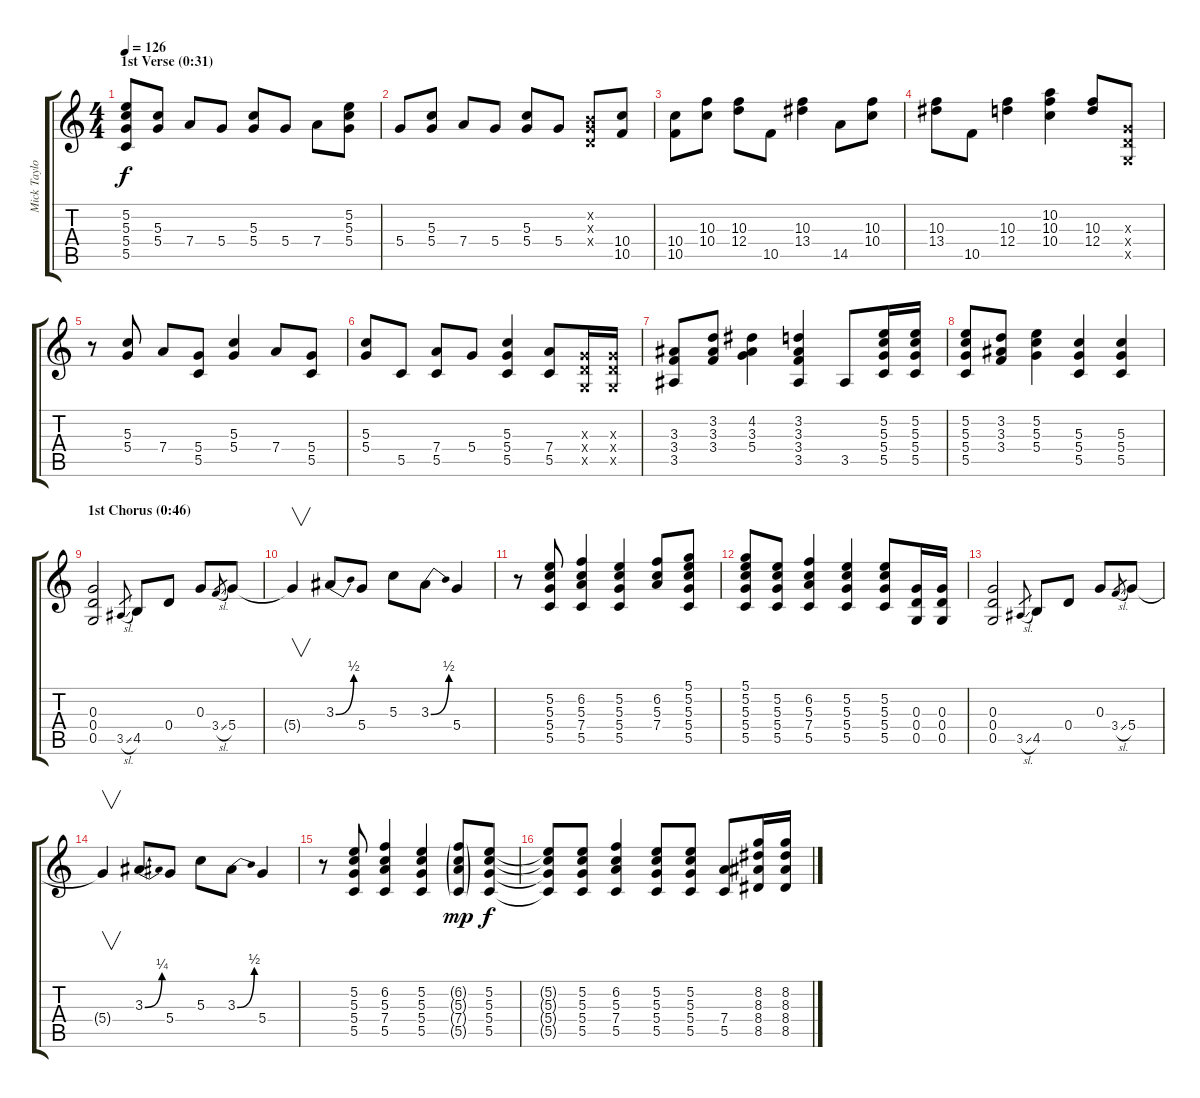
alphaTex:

\track ("Mick Taylor" "Mick Taylo") {instrument electricguitarclean}
\staff {score tabs}
\tuning (D4 B3 G3 D3 G2 D2) {hide}
\ts (4 4)
\section ("" "1st Verse (0:31)")
\tempo 126
\clef g2
\ks c
(5.2{t} 5.3{t} 5.4{t} 5.5{t}).8{dy f} (5.3 5.4).8 7.4.8 5.4.8 (5.3 5.4).8 5.4.8 7.4.8 (5.2 5.3 5.4).8 |
5.4.8 (5.3 5.4).8 7.4.8 5.4.8 (5.3 5.4).8 5.4.8 (0.2{x} 0.3{x} 0.4{x}).8 (10.4 10.5).8 |
(10.4 10.5).8 (10.3 10.4).8 (10.3 12.4).8 10.5.8 (10.3 13.4).4 14.5.8 (10.3 10.4).8 |
(10.3 13.4).8 10.5.8 (10.3 12.4).4 (10.2 10.3 10.4).4 (10.3 12.4).8 (0.3{x} 0.4{x} 0.5{x}).8 |
r.8 (5.3 5.4).8 7.4.8 (5.4 5.5).8 (5.3 5.4).4 7.4.8 (5.4 5.5).8 |
(5.3 5.4).8 5.5.8 (7.4 5.5).8 5.4.8 (5.3 5.4 5.5).4 (7.4 5.5).8 (0.3{x} 0.4{x} 0.5{x}).16 (0.3{x} 0.4{x} 0.5{x}).16 |
(3.3 3.4 3.5).8 (3.2 3.3 3.4).8 (4.2 3.3 5.4).4 (3.2 3.3 3.4 3.5).4 3.5.8 (5.2 5.3 5.4 5.5).16 (5.2 5.3 5.4 5.5).16 |
(5.2 5.3 5.4 5.5).8 (3.2 3.3 3.4).8 (5.2 5.3 5.4).4 (5.3 5.4 5.5).4 (5.3 5.4 5.5).4 |
\section ("" "1st Chorus (0:46)")
(0.3 0.4 0.5).2 3.5{sl}.8{gr} 4.5.8 0.4.8 0.3.8 3.4{sl}.8{gr} 5.4.8 |
5.4{t}.4{v} 3.3{be (bend 0 0 60 2)}.8 5.4.8 5.3.8 3.3{be (bend 0 0 60 2)}.8 5.4.4 |
r.8 (5.2 5.3 5.4 5.5).8 (6.2 5.3 7.4 5.5).4 (5.2 5.3 5.4 5.5).4 (6.2 5.3 7.4).8 (5.1 5.2 5.3 5.4 5.5).8 |
(5.1 5.2 5.3 5.4 5.5).8 (5.2 5.3 5.4 5.5).8 (6.2 5.3 7.4 5.5).4 (5.2 5.3 5.4 5.5).4 (5.2 5.3 5.4 5.5).8 (0.3 0.4 0.5).16 (0.3 0.4 0.5).16 |
(0.3 0.4 0.5).2 3.5{sl}.8{gr} 4.5.8 0.4.8 0.3.8 3.4{sl}.8{gr} 5.4.8 |
5.4{t}.4{v} 3.3{be (bend 0 0 60 1)}.8 5.4.8 5.3.8 3.3{be (bend 0 0 60 2)}.8 5.4.4 |
r.8 (5.2 5.3 5.4 5.5).8 (6.2 5.3 7.4 5.5).4 (5.2 5.3 5.4 5.5).4 (6.2{g} 5.3{g} 7.4{g} 5.5{g}).8{dy mp} (5.2 5.3 5.4 5.5).8{dy f} |
(5.2{t} 5.3{t} 5.4{t} 5.5{t}).8 (5.2 5.3 5.4 5.5).8 (6.2 5.3 7.4 5.5).4 (5.2 5.3 5.4 5.5).8 (5.2 5.3 5.4 5.5).8 (7.4 5.5).8 (8.2 8.3 8.4 8.5).16 (8.2 8.3 8.4 8.5).16
